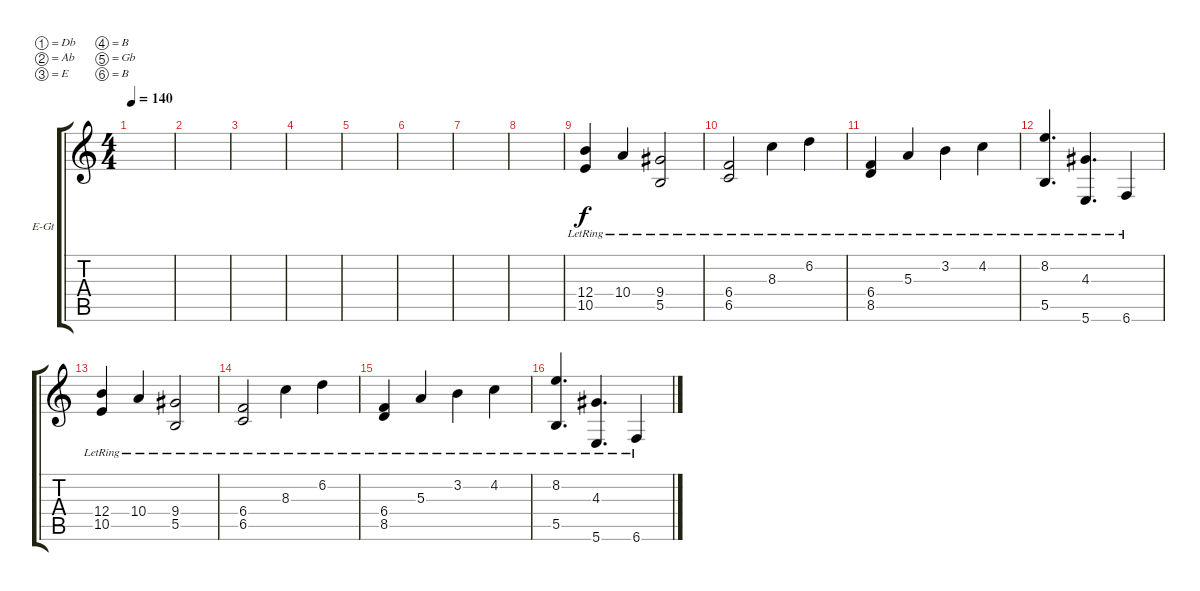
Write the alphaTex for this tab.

\defaultSystemsLayout 4
\bracketExtendMode groupsimilarinstruments
\firstSystemTrackNameOrientation horizontal
\otherSystemsTrackNameOrientation horizontal
\track ("Electric Guitar" "E-Gt") {instrument electricguitarclean}
\staff {score tabs}
\tuning (Db4 Ab3 E3 B2 Gb2 B1)
\ts (4 4)
\tempo 140
\clef g2
\ks c
|
|
|
|
|
|
|
|
(10.5{lr} 12.4{lr}).4 10.4{lr}.4 (5.5{lr} 9.4{lr}).2 |
(6.5{lr} 6.4{lr}).2 8.3{lr}.4 6.2{lr}.4 |
(8.5{lr} 6.4{lr}).4 5.3{lr}.4 3.2{lr}.4 4.2{lr}.4 |
(5.5{lr} 8.2{lr}).4{d} (4.3{lr} 5.6{lr}).4{d} 6.6{lr}.4 |
(10.5{lr} 12.4{lr}).4 10.4{lr}.4 (5.5{lr} 9.4{lr}).2 |
(6.5{lr} 6.4{lr}).2 8.3{lr}.4 6.2{lr}.4 |
(8.5{lr} 6.4{lr}).4 5.3{lr}.4 3.2{lr}.4 4.2{lr}.4 |
(5.5{lr} 8.2{lr}).4{d} (4.3{lr} 5.6{lr}).4{d} 6.6{lr}.4
